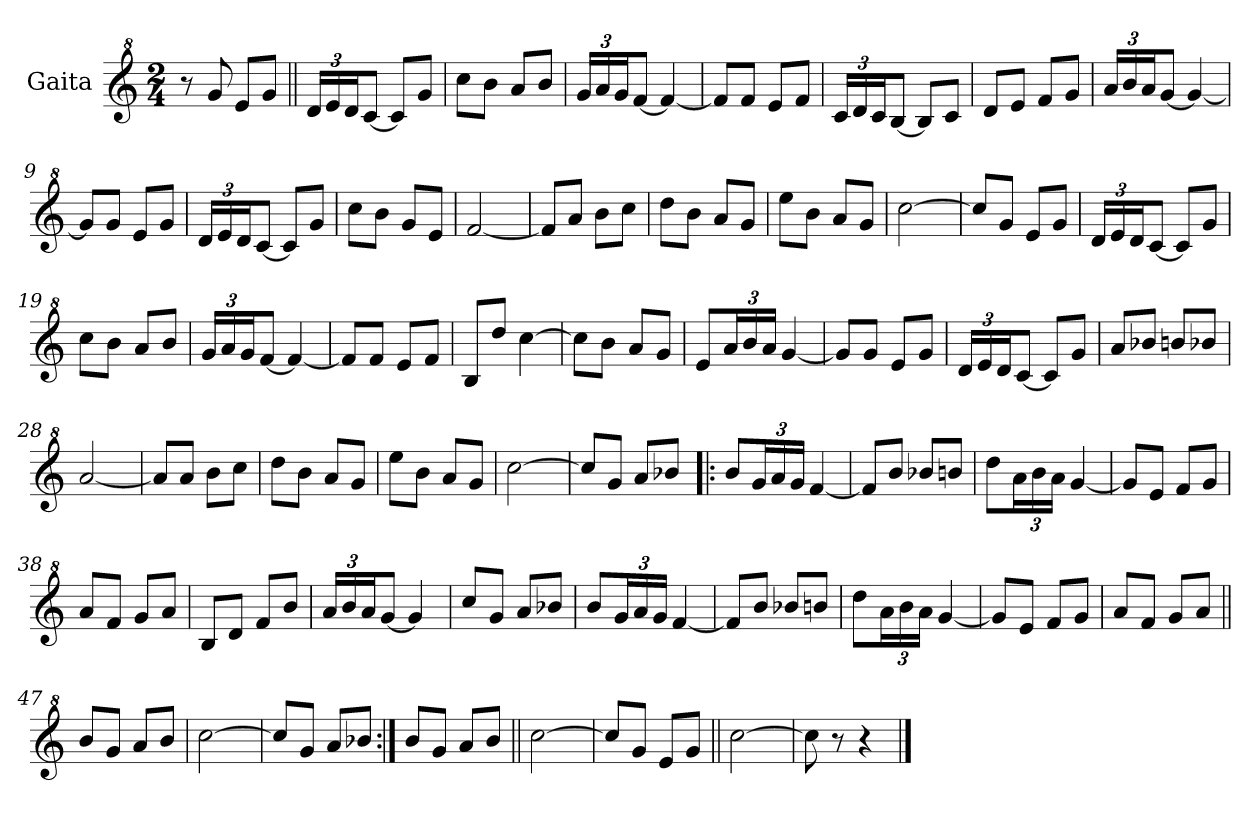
**kern
*part1
*staff1
*I"Gaita
*clefG^2
*k[]
*M2/4
*MM144
=1
8r
8gg/
8ee/L
8gg/J
=2||
*Xbrackettup
24dd/LL
24ee/
24dd/J
[8cc/J
8cc/L]
8gg/J
=3
8ccc\L
8bb\J
8aa/L
8bb/J
=4
24gg/LL
24aa/
24gg/J
[8ff/J
4ff/_
=5
8ff/L]
8ff/J
8ee/L
8ff/J
=6
24cc/LL
24dd/
24cc/J
[8b/J
8b/L]
8cc/J
=7
8dd/L
8ee/J
8ff/L
8gg/J
=8
24aa/LL
24bb/
24aa/J
[8gg/J
4gg/_
!!LO:LB:g=z
=9
8gg/L]
8gg/J
8ee/L
8gg/J
=10
24dd/LL
24ee/
24dd/J
[8cc/J
8cc/L]
8gg/J
=11
8ccc\L
8bb\J
8gg/L
8ee/J
=12
[2ff/
=13
8ff/L]
8aa/J
8bb\L
8ccc\J
=14
8ddd\L
8bb\J
8aa/L
8gg/J
=15
8eee\L
8bb\J
8aa/L
8gg/J
=16
[2ccc\
=17
8ccc/L]
8gg/J
8ee/L
8gg/J
=18
24dd/LL
24ee/
24dd/J
[8cc/J
8cc/L]
8gg/J
!!LO:LB:g=z
=19
8ccc\L
8bb\J
8aa/L
8bb/J
=20
24gg/LL
24aa/
24gg/J
[8ff/J
4ff/_
=21
8ff/L]
8ff/J
8ee/L
8ff/J
=22
8b/L
8ddd/J
[4ccc\
=23
8ccc\L]
8bb\J
8aa/L
8gg/J
=24
8ee/L
24aa/L
24bb/
24aa/JJ
[4gg/
=25
8gg/L]
8gg/J
8ee/L
8gg/J
=26
24dd/LL
24ee/
24dd/J
[8cc/J
8cc/L]
8gg/J
=27
8aa/L
8bb-X/J
8bbn/L
8bb-X/J
=28
[2aa/
!!LO:LB:g=z
=29
8aa/L]
8aa/J
8bb\L
8ccc\J
=30
8ddd\L
8bb\J
8aa/L
8gg/J
=31
8eee\L
8bb\J
8aa/L
8gg/J
=32
[2ccc\
=33
8ccc/L]
8gg/J
8aa/L
8bb-X/J
=34!|:
8bb/L
24gg/L
24aa/
24gg/JJ
[4ff/
=35
8ff/L]
8bb/J
8bb-X/L
8bbn/J
=36
8ddd\L
24aa\L
24bb\
24aa\JJ
[4gg/
=37
8gg/L]
8ee/J
8ff/L
8gg/J
=38
8aa/L
8ff/J
8gg/L
8aa/J
!!LO:LB:g=z
=39
8b/L
8dd/J
8ff/L
8bb/J
=40
24aa/LL
24bb/
24aa/J
[8gg/J
4gg/]
=41
8ccc/L
8gg/J
8aa/L
8bb-X/J
=42
8bb/L
24gg/L
24aa/
24gg/JJ
[4ff/
=43
8ff/L]
8bb/J
8bb-X/L
8bbn/J
=44
8ddd\L
24aa\L
24bb\
24aa\JJ
[4gg/
=45
8gg/L]
8ee/J
8ff/L
8gg/J
=46
8aa/L
8ff/J
8gg/L
8aa/J
=47||
8bb/L
8gg/J
8aa/L
8bb/J
=48
[2ccc\
!!LO:LB:g=z
=49
8ccc/L]
8gg/J
8aa/L
8bb-X/J
=50:|!
8bb/L
8gg/J
8aa/L
8bb/J
=51||
[2ccc\
=52
8ccc/L]
8gg/J
8ee/L
8gg/J
=53||
[2ccc\
=54
8ccc\]
8r
4r
==
*-
